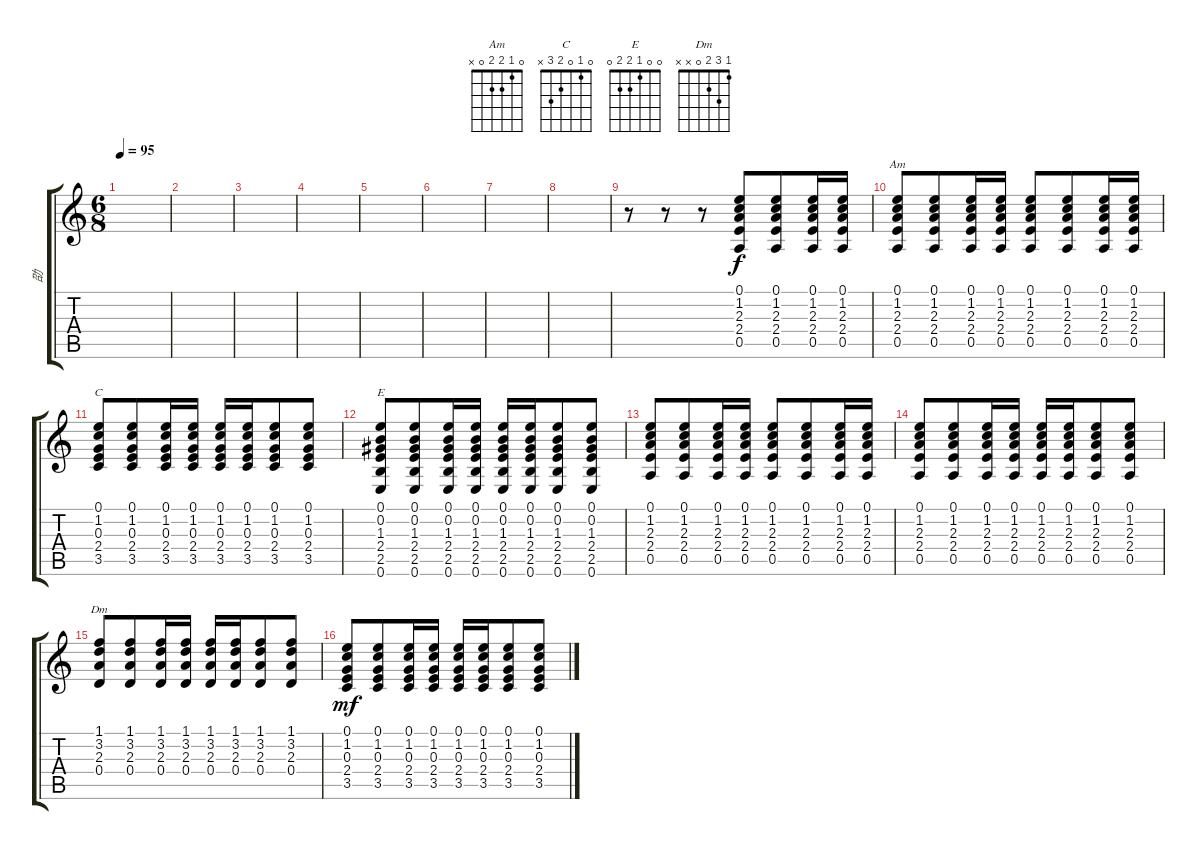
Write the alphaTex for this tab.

\track ("劭" "劭") {instrument acousticguitarsteel}
\staff {score tabs}
\tuning (E4 B3 G3 D3 A2 E2) {hide}
\chord ("Am" 0 1 2 2 0 x)
\chord ("C" 0 1 0 2 3 x)
\chord ("E" 0 0 1 2 2 0)
\chord ("Dm" 1 3 2 0 x x)
\ts (6 8)
\tempo 95
\clef g2
\ks c
|
|
|
|
|
|
|
|
r.8 r.8 r.8 (0.1 1.2 2.3 2.4 0.5).8 (0.1 1.2 2.3 2.4 0.5).8 (0.1 1.2 2.3 2.4 0.5).16 (0.1 1.2 2.3 2.4 0.5).16 |
(0.1 1.2 2.3 2.4 0.5).8{ch "Am"} (0.1 1.2 2.3 2.4 0.5).8 (0.1 1.2 2.3 2.4 0.5).16 (0.1 1.2 2.3 2.4 0.5).16 (0.1 1.2 2.3 2.4 0.5).8 (0.1 1.2 2.3 2.4 0.5).8 (0.1 1.2 2.3 2.4 0.5).16 (0.1 1.2 2.3 2.4 0.5).16 |
(0.1 1.2 0.3 2.4 3.5).8{ch "C"} (0.1 1.2 0.3 2.4 3.5).8 (0.1 1.2 0.3 2.4 3.5).16 (0.1 1.2 0.3 2.4 3.5).16 (0.1 1.2 0.3 2.4 3.5).16 (0.1 1.2 0.3 2.4 3.5).16 (0.1 1.2 0.3 2.4 3.5).8 (0.1 1.2 0.3 2.4 3.5).8 |
(0.1 0.2 1.3 2.4 2.5 0.6).8{ch "E" txt ""} (0.1 0.2 1.3 2.4 2.5 0.6).8 (0.1 0.2 1.3 2.4 2.5 0.6).16 (0.1 0.2 1.3 2.4 2.5 0.6).16 (0.1 0.2 1.3 2.4 2.5 0.6).16 (0.1 0.2 1.3 2.4 2.5 0.6).16 (0.1 0.2 1.3 2.4 2.5 0.6).8 (0.1 0.2 1.3 2.4 2.5 0.6).8 |
(0.1 1.2 2.3 2.4 0.5).8 (0.1 1.2 2.3 2.4 0.5).8 (0.1 1.2 2.3 2.4 0.5).16 (0.1 1.2 2.3 2.4 0.5).16 (0.1 1.2 2.3 2.4 0.5).8 (0.1 1.2 2.3 2.4 0.5).8 (0.1 1.2 2.3 2.4 0.5).16 (0.1 1.2 2.3 2.4 0.5).16 |
(0.1 1.2 2.3 2.4 0.5).8 (0.1 1.2 2.3 2.4 0.5).8 (0.1 1.2 2.3 2.4 0.5).16 (0.1 1.2 2.3 2.4 0.5).16 (0.1 1.2 2.3 2.4 0.5).16 (0.1 1.2 2.3 2.4 0.5).16 (0.1 1.2 2.3 2.4 0.5).8 (0.1 1.2 2.3 2.4 0.5).8 |
(1.1 3.2 2.3 0.4).8{ch "Dm"} (1.1 3.2 2.3 0.4).8{dy f} (1.1 3.2 2.3 0.4).16 (1.1 3.2 2.3 0.4).16 (1.1 3.2 2.3 0.4).16 (1.1 3.2 2.3 0.4).16 (1.1 3.2 2.3 0.4).8 (1.1 3.2 2.3 0.4).8 |
(0.1 1.2 0.3 2.4 3.5).8{dy mf} (0.1 1.2 0.3 2.4 3.5).8 (0.1 1.2 0.3 2.4 3.5).16 (0.1 1.2 0.3 2.4 3.5).16 (0.1 1.2 0.3 2.4 3.5).16 (0.1 1.2 0.3 2.4 3.5).16 (0.1 1.2 0.3 2.4 3.5).8 (0.1 1.2 0.3 2.4 3.5).8
